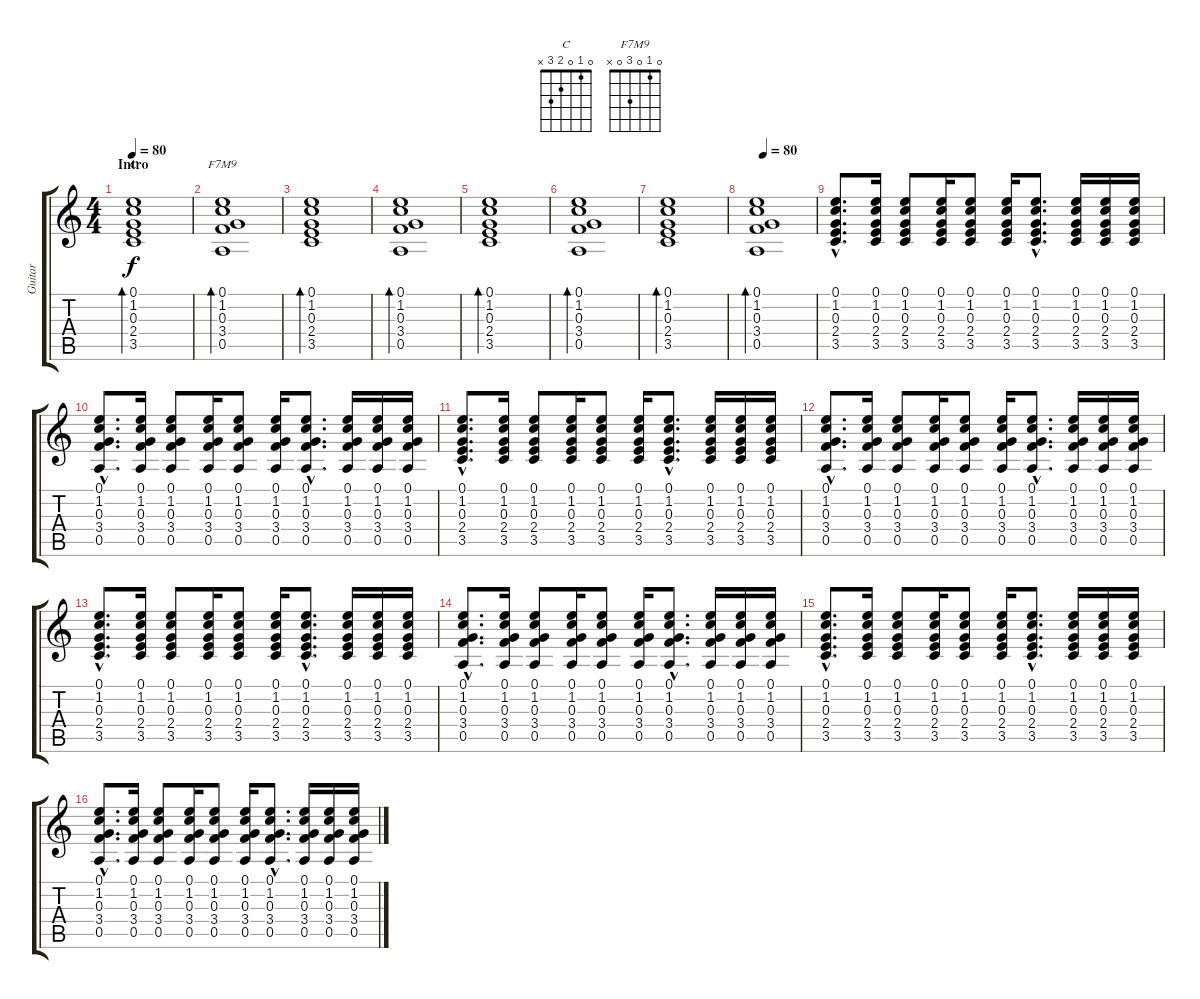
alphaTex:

\track ("Guitar" "Guitar") {instrument acousticguitarsteel}
\staff {score tabs}
\tuning (E4 B3 G3 D3 A2 E2) {hide}
\chord ("C" 0 1 0 2 3 x)
\chord ("F7M9" 0 1 0 3 0 x)
\ts (4 4)
\section ("" "Intro")
\tempo 80
\tempo 65
\tempo 80
\clef g2
\ks c
(0.1 1.2 0.3 2.4 3.5).1{bd 120 ch "C" dy f instrument acousticguitarsteel} |
(0.1 1.2 0.3 3.4 0.5).1{bd 120 ch "F7M9"} |
(0.1 1.2 0.3 2.4 3.5).1{bd 120} |
(0.1 1.2 0.3 3.4 0.5).1{bd 120} |
(0.1 1.2 0.3 2.4 3.5).1{bd 120} |
(0.1 1.2 0.3 3.4 0.5).1{bd 120} |
(0.1 1.2 0.3 2.4 3.5).1{bd 120} |
\tempo 80
(0.1 1.2 0.3 3.4 0.5).1{bd 120} |
(0.1{hac} 1.2{hac} 0.3{hac} 2.4{hac} 3.5{hac}).8{d} (0.1 1.2 0.3 2.4 3.5).16 (0.1 1.2 0.3 2.4 3.5).8 (0.1 1.2 0.3 2.4 3.5).16 (0.1 1.2 0.3 2.4 3.5).8 (0.1 1.2 0.3 2.4 3.5).16 (0.1{hac} 1.2{hac} 0.3{hac} 2.4{hac} 3.5{hac}).8{d} (0.1 1.2 0.3 2.4 3.5).16 (0.1 1.2 0.3 2.4 3.5).16 (0.1 1.2 0.3 2.4 3.5).16 |
(0.1{hac} 1.2{hac} 0.3{hac} 3.4{hac} 0.5{hac}).8{d} (0.1 1.2 0.3 3.4 0.5).16 (0.1 1.2 0.3 3.4 0.5).8 (0.1 1.2 0.3 3.4 0.5).16 (0.1 1.2 0.3 3.4 0.5).8 (0.1 1.2 0.3 3.4 0.5).16 (0.1{hac} 1.2{hac} 0.3{hac} 3.4{hac} 0.5{hac}).8{d} (0.1 1.2 0.3 3.4 0.5).16 (0.1 1.2 0.3 3.4 0.5).16 (0.1 1.2 0.3 3.4 0.5).16 |
(0.1{hac} 1.2{hac} 0.3{hac} 2.4{hac} 3.5{hac}).8{d} (0.1 1.2 0.3 2.4 3.5).16 (0.1 1.2 0.3 2.4 3.5).8 (0.1 1.2 0.3 2.4 3.5).16 (0.1 1.2 0.3 2.4 3.5).8 (0.1 1.2 0.3 2.4 3.5).16 (0.1{hac} 1.2{hac} 0.3{hac} 2.4{hac} 3.5{hac}).8{d} (0.1 1.2 0.3 2.4 3.5).16 (0.1 1.2 0.3 2.4 3.5).16 (0.1 1.2 0.3 2.4 3.5).16 |
(0.1{hac} 1.2{hac} 0.3{hac} 3.4{hac} 0.5{hac}).8{d} (0.1 1.2 0.3 3.4 0.5).16 (0.1 1.2 0.3 3.4 0.5).8 (0.1 1.2 0.3 3.4 0.5).16 (0.1 1.2 0.3 3.4 0.5).8 (0.1 1.2 0.3 3.4 0.5).16 (0.1{hac} 1.2{hac} 0.3{hac} 3.4{hac} 0.5{hac}).8{d} (0.1 1.2 0.3 3.4 0.5).16 (0.1 1.2 0.3 3.4 0.5).16 (0.1 1.2 0.3 3.4 0.5).16 |
(0.1{hac} 1.2{hac} 0.3{hac} 2.4{hac} 3.5{hac}).8{d} (0.1 1.2 0.3 2.4 3.5).16 (0.1 1.2 0.3 2.4 3.5).8 (0.1 1.2 0.3 2.4 3.5).16 (0.1 1.2 0.3 2.4 3.5).8 (0.1 1.2 0.3 2.4 3.5).16 (0.1{hac} 1.2{hac} 0.3{hac} 2.4{hac} 3.5{hac}).8{d} (0.1 1.2 0.3 2.4 3.5).16 (0.1 1.2 0.3 2.4 3.5).16 (0.1 1.2 0.3 2.4 3.5).16 |
(0.1{hac} 1.2{hac} 0.3{hac} 3.4{hac} 0.5{hac}).8{d} (0.1 1.2 0.3 3.4 0.5).16 (0.1 1.2 0.3 3.4 0.5).8 (0.1 1.2 0.3 3.4 0.5).16 (0.1 1.2 0.3 3.4 0.5).8 (0.1 1.2 0.3 3.4 0.5).16 (0.1{hac} 1.2{hac} 0.3{hac} 3.4{hac} 0.5{hac}).8{d} (0.1 1.2 0.3 3.4 0.5).16 (0.1 1.2 0.3 3.4 0.5).16 (0.1 1.2 0.3 3.4 0.5).16 |
(0.1{hac} 1.2{hac} 0.3{hac} 2.4{hac} 3.5{hac}).8{d} (0.1 1.2 0.3 2.4 3.5).16 (0.1 1.2 0.3 2.4 3.5).8 (0.1 1.2 0.3 2.4 3.5).16 (0.1 1.2 0.3 2.4 3.5).8 (0.1 1.2 0.3 2.4 3.5).16 (0.1{hac} 1.2{hac} 0.3{hac} 2.4{hac} 3.5{hac}).8{d} (0.1 1.2 0.3 2.4 3.5).16 (0.1 1.2 0.3 2.4 3.5).16 (0.1 1.2 0.3 2.4 3.5).16 |
(0.1{hac} 1.2{hac} 0.3{hac} 3.4{hac} 0.5{hac}).8{d} (0.1 1.2 0.3 3.4 0.5).16 (0.1 1.2 0.3 3.4 0.5).8 (0.1 1.2 0.3 3.4 0.5).16 (0.1 1.2 0.3 3.4 0.5).8 (0.1 1.2 0.3 3.4 0.5).16 (0.1{hac} 1.2{hac} 0.3{hac} 3.4{hac} 0.5{hac}).8{d} (0.1 1.2 0.3 3.4 0.5).16 (0.1 1.2 0.3 3.4 0.5).16 (0.1 1.2 0.3 3.4 0.5).16
